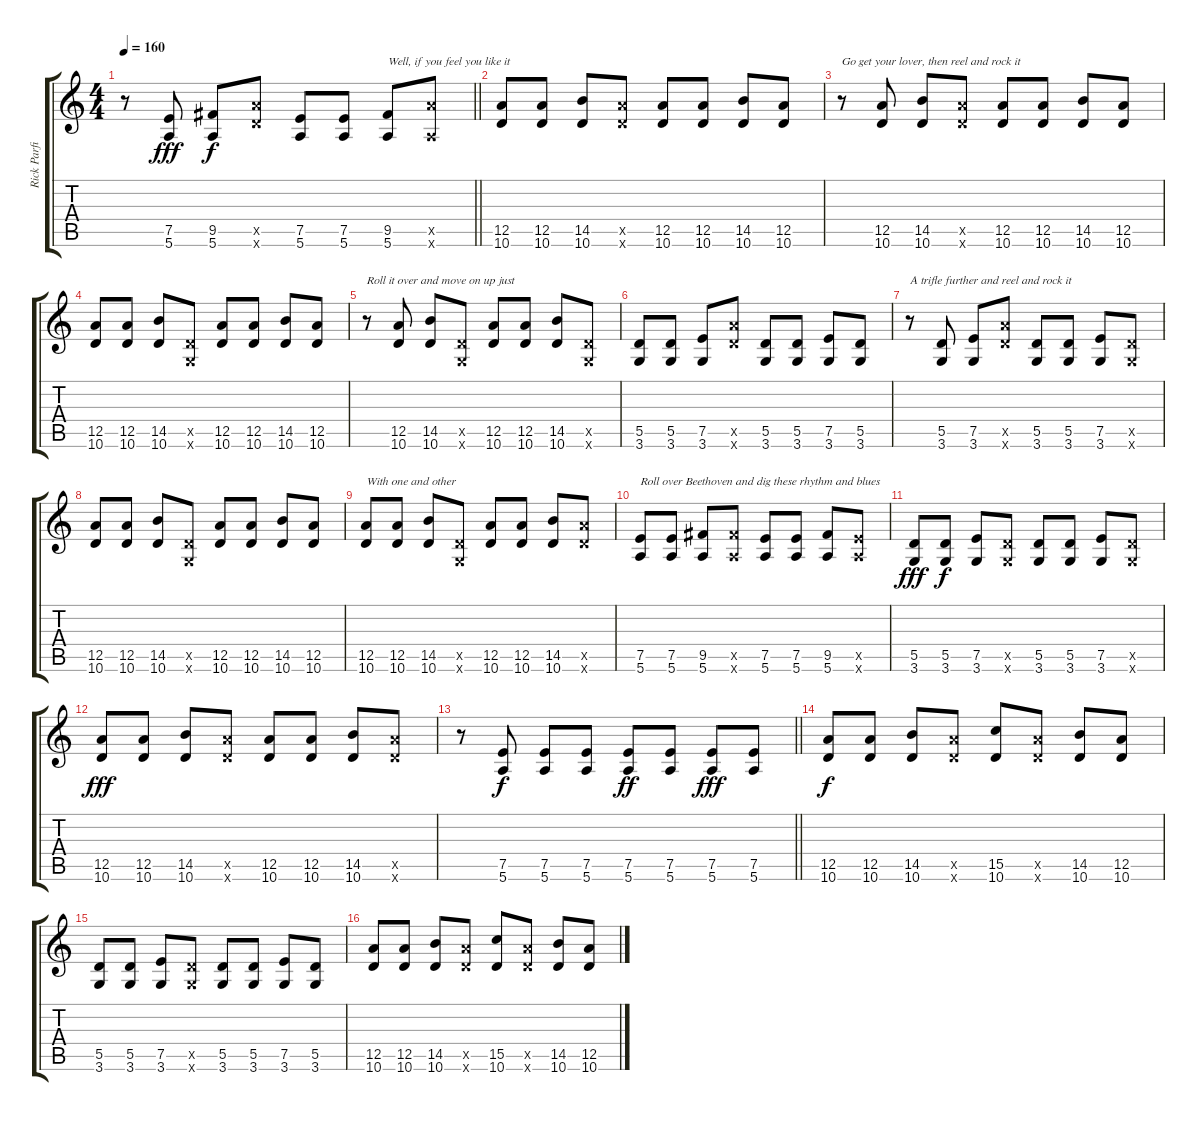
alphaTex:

\track ("Rick Parfitt (Rythm Guitar/Lyrics)" "Rick Parfi") {instrument distortionguitar}
\staff {score tabs}
\tuning (E4 B3 G3 D3 A2 E2) {hide}
\ts (4 4)
\tempo 160
\clef g2
\barLineRight lightlight
\ks c
r.8{dy f} (7.5 5.6).8{dy fff} (9.5 5.6).8{dy f} (12.5{x} 10.6{x}).8 (7.5 5.6).8 (7.5 5.6).8 (9.5 5.6).8{txt "Well, if you feel you like it"} (12.5{x} 5.6{x}).8 |
(12.5 10.6).8 (12.5 10.6).8 (14.5 10.6).8 (12.5{x} 10.6{x}).8 (12.5 10.6).8 (12.5 10.6).8 (14.5 10.6).8 (12.5 10.6).8 |
r.8{txt "Go get your lover, then reel and rock it"} (12.5 10.6).8 (14.5 10.6).8 (12.5{x} 10.6{x}).8 (12.5 10.6).8 (12.5 10.6).8 (14.5 10.6).8 (12.5 10.6).8 |
(12.5 10.6).8 (12.5 10.6).8 (14.5 10.6).8 (5.5{x} 3.6{x}).8 (12.5 10.6).8 (12.5 10.6).8 (14.5 10.6).8 (12.5 10.6).8 |
r.8{txt "Roll it over and move on up just"} (12.5 10.6).8 (14.5 10.6).8 (5.5{x} 3.6{x}).8 (12.5 10.6).8 (12.5 10.6).8 (14.5 10.6).8 (5.5{x} 3.6{x}).8 |
(5.5 3.6).8 (5.5 3.6).8 (7.5 3.6).8 (12.5{x} 10.6{x}).8 (5.5 3.6).8 (5.5 3.6).8 (7.5 3.6).8 (5.5 3.6).8 |
r.8{txt "A trifle further and reel and rock it"} (5.5 3.6).8 (7.5 3.6).8 (12.5{x} 10.6{x}).8 (5.5 3.6).8 (5.5 3.6).8 (7.5 3.6).8 (5.5{x} 3.6{x}).8 |
(12.5 10.6).8 (12.5 10.6).8 (14.5 10.6).8 (5.5{x} 3.6{x}).8 (12.5 10.6).8 (12.5 10.6).8 (14.5 10.6).8 (12.5 10.6).8 |
(12.5 10.6).8{txt "With one and other"} (12.5 10.6).8 (14.5 10.6).8 (5.5{x} 3.6{x}).8 (12.5 10.6).8 (12.5 10.6).8 (14.5 10.6).8 (12.5{x} 10.6{x}).8 |
(7.5 5.6).8{txt "Roll over Beethoven and dig these rhythm and blues"} (7.5 5.6).8 (9.5 5.6).8 (9.5{x} 5.6{x}).8 (7.5 5.6).8 (7.5 5.6).8 (9.5 5.6).8 (7.5{x} 5.6{x}).8 |
(5.5 3.6).8{dy fff} (5.5 3.6).8{dy f} (7.5 3.6).8 (5.5{x} 3.6{x}).8 (5.5 3.6).8 (5.5 3.6).8 (7.5 3.6).8 (5.5{x} 3.6{x}).8 |
(12.5 10.6).8{dy fff} (12.5 10.6).8 (14.5 10.6).8 (12.5{x} 10.6{x}).8 (12.5 10.6).8 (12.5 10.6).8 (14.5 10.6).8 (12.5{x} 10.6{x}).8 |
\barLineRight lightlight
r.8 (7.5 5.6).8{dy f} (7.5 5.6).8 (7.5 5.6).8 (7.5 5.6).8{dy ff} (7.5 5.6).8 (7.5 5.6).8{dy fff} (7.5 5.6).8 |
(12.5 10.6).8{dy f} (12.5 10.6).8 (14.5 10.6).8 (12.5{x} 10.6{x}).8 (15.5 10.6).8 (12.5{x} 10.6{x}).8 (14.5 10.6).8 (12.5 10.6).8 |
(5.5 3.6).8 (5.5 3.6).8 (7.5 3.6).8 (5.5{x} 3.6{x}).8 (5.5 3.6).8 (5.5 3.6).8 (7.5 3.6).8 (5.5 3.6).8 |
(12.5 10.6).8 (12.5 10.6).8 (14.5 10.6).8 (12.5{x} 10.6{x}).8 (15.5 10.6).8 (12.5{x} 10.6{x}).8 (14.5 10.6).8 (12.5 10.6).8
